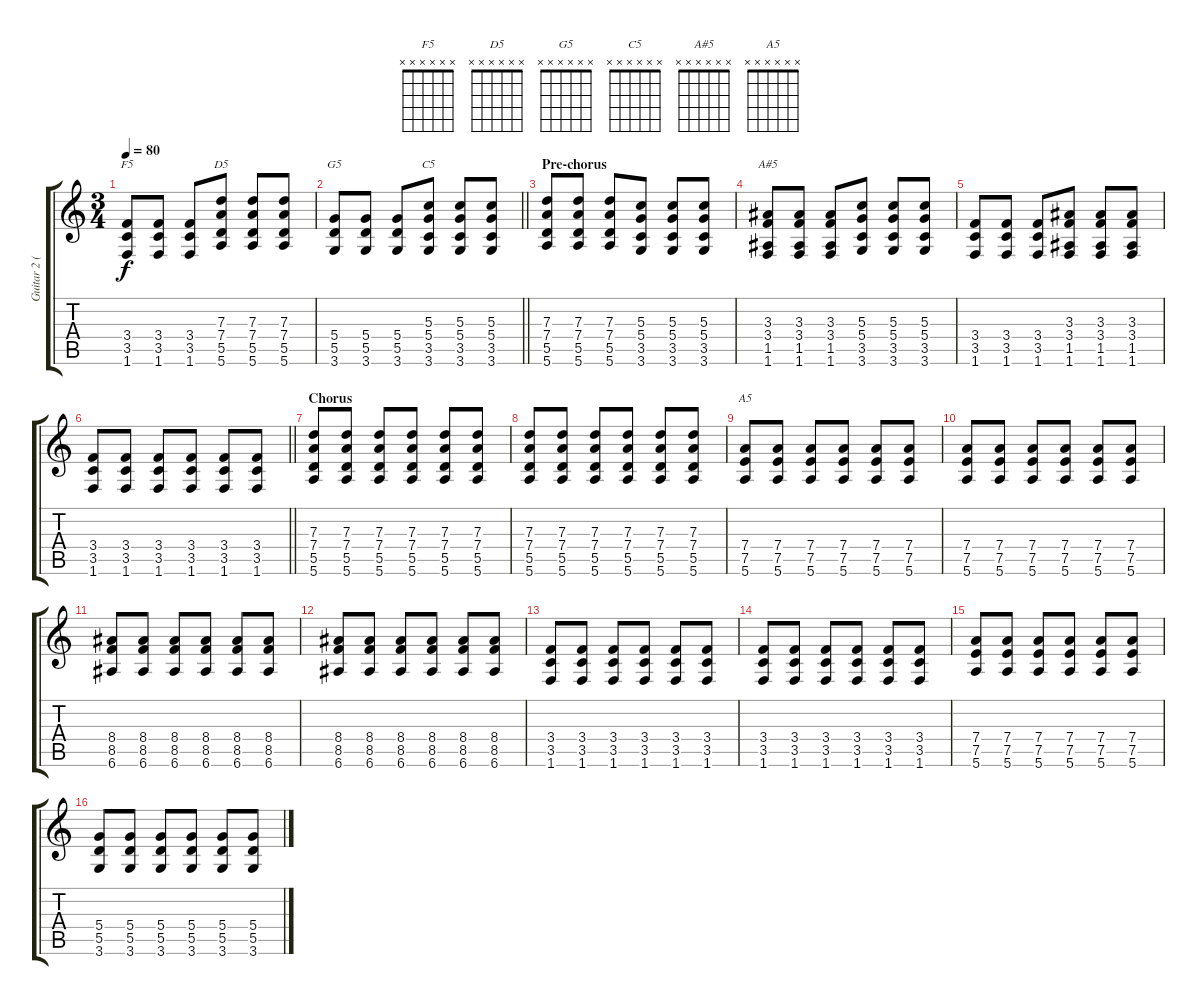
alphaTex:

\track ("Guitar 2 (Rhythm)" "Guitar 2 (") {instrument overdrivenguitar}
\staff {score tabs}
\tuning (E4 B3 G3 D3 A2 E2) {hide}
\chord ("F5" x x x x x x)
\chord ("D5" x x x x x x)
\chord ("G5" x x x x x x)
\chord ("C5" x x x x x x)
\chord ("A#5" x x x x x x)
\chord ("A5" x x x x x x)
\ts (3 4)
\tempo 80
\clef g2
\ks c
(3.4 3.5 1.6).8{ch "F5" dy f} (3.4 3.5 1.6).8 (3.4 3.5 1.6).8 (7.3 7.4 5.5 5.6).8{ch "D5"} (7.3 7.4 5.5 5.6).8 (7.3 7.4 5.5 5.6).8 |
\barLineRight lightlight
(5.4 5.5 3.6).8{ch "G5"} (5.4 5.5 3.6).8 (5.4 5.5 3.6).8 (5.3 5.4 3.5 3.6).8{ch "C5"} (5.3 5.4 3.5 3.6).8 (5.3 5.4 3.5 3.6).8 |
\section ("" "Pre-chorus")
(7.3 7.4 5.5 5.6).8 (7.3 7.4 5.5 5.6).8 (7.3 7.4 5.5 5.6).8 (5.3 5.4 3.5 3.6).8 (5.3 5.4 3.5 3.6).8 (5.3 5.4 3.5 3.6).8 |
(3.3 3.4 1.5 1.6).8{ch "A#5"} (3.3 3.4 1.5 1.6).8 (3.3 3.4 1.5 1.6).8 (5.3 5.4 3.5 3.6).8 (5.3 5.4 3.5 3.6).8 (5.3 5.4 3.5 3.6).8 |
(3.4 3.5 1.6).8 (3.4 3.5 1.6).8 (3.4 3.5 1.6).8 (3.3 3.4 1.5 1.6).8 (3.3 3.4 1.5 1.6).8 (3.3 3.4 1.5 1.6).8 |
\barLineRight lightlight
(3.4 3.5 1.6).8 (3.4 3.5 1.6).8 (3.4 3.5 1.6).8 (3.4 3.5 1.6).8 (3.4 3.5 1.6).8 (3.4 3.5 1.6).8 |
\section ("" "Chorus")
(7.3 7.4 5.5 5.6).8 (7.3 7.4 5.5 5.6).8 (7.3 7.4 5.5 5.6).8 (7.3 7.4 5.5 5.6).8 (7.3 7.4 5.5 5.6).8 (7.3 7.4 5.5 5.6).8 |
(7.3 7.4 5.5 5.6).8 (7.3 7.4 5.5 5.6).8 (7.3 7.4 5.5 5.6).8 (7.3 7.4 5.5 5.6).8 (7.3 7.4 5.5 5.6).8 (7.3 7.4 5.5 5.6).8 |
(7.4 7.5 5.6).8{ch "A5"} (7.4 7.5 5.6).8 (7.4 7.5 5.6).8 (7.4 7.5 5.6).8 (7.4 7.5 5.6).8 (7.4 7.5 5.6).8 |
(7.4 7.5 5.6).8 (7.4 7.5 5.6).8 (7.4 7.5 5.6).8 (7.4 7.5 5.6).8 (7.4 7.5 5.6).8 (7.4 7.5 5.6).8 |
(8.4 8.5 6.6).8 (8.4 8.5 6.6).8 (8.4 8.5 6.6).8 (8.4 8.5 6.6).8 (8.4 8.5 6.6).8 (8.4 8.5 6.6).8 |
(8.4 8.5 6.6).8 (8.4 8.5 6.6).8 (8.4 8.5 6.6).8 (8.4 8.5 6.6).8 (8.4 8.5 6.6).8 (8.4 8.5 6.6).8 |
(3.4 3.5 1.6).8 (3.4 3.5 1.6).8 (3.4 3.5 1.6).8 (3.4 3.5 1.6).8 (3.4 3.5 1.6).8 (3.4 3.5 1.6).8 |
(3.4 3.5 1.6).8 (3.4 3.5 1.6).8 (3.4 3.5 1.6).8 (3.4 3.5 1.6).8 (3.4 3.5 1.6).8 (3.4 3.5 1.6).8 |
(7.4 7.5 5.6).8 (7.4 7.5 5.6).8 (7.4 7.5 5.6).8 (7.4 7.5 5.6).8 (7.4 7.5 5.6).8 (7.4 7.5 5.6).8 |
(5.4 5.5 3.6).8 (5.4 5.5 3.6).8 (5.4 5.5 3.6).8 (5.4 5.5 3.6).8 (5.4 5.5 3.6).8 (5.4 5.5 3.6).8
